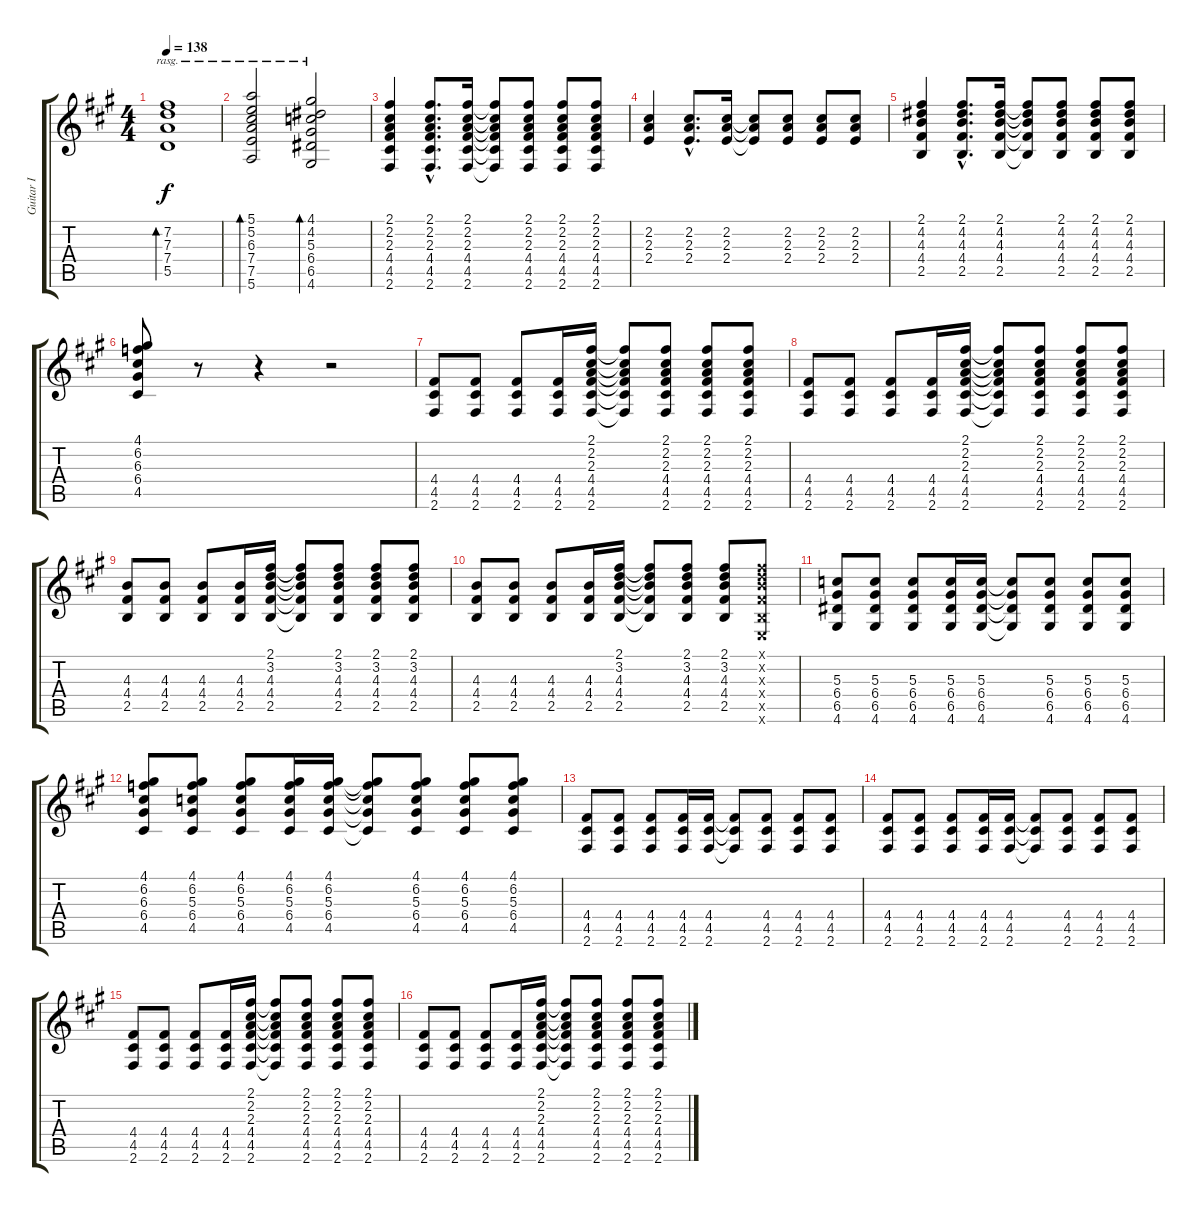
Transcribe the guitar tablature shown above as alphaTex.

\track ("Guitar I" "Guitar I") {instrument overdrivenguitar}
\staff {score tabs}
\tuning (E4 B3 G3 D3 A2 E2) {hide}
\ts (4 4)
\tempo 138
\clef g2
\ks a
(7.2 7.3 7.4 5.5).1{bd 240 rasg ii dy f} |
(5.1 5.2 6.3 7.4 7.5 5.6).2{bd 240 rasg ii} (4.1 4.2 5.3 6.4 6.5 4.6).2{bd 240 rasg ii} |
(2.1 2.2 2.3 4.4 4.5 2.6).4 (2.1{hac} 2.2{hac} 2.3{hac} 4.4{hac} 4.5{hac} 2.6{hac}).8{d} (2.1 2.2 2.3 4.4 4.5 2.6).16 (2.1{t} 2.2{t} 2.3{t} 4.4{t} 4.5{t} 2.6{t}).8 (2.1 2.2 2.3 4.4 4.5 2.6).8 (2.1 2.2 2.3 4.4 4.5 2.6).8 (2.1 2.2 2.3 4.4 4.5 2.6).8 |
(2.2 2.3 2.4).4 (2.2{hac} 2.3{hac} 2.4{hac}).8{d} (2.2 2.3 2.4).16 (2.2{t} 2.3{t} 2.4{t}).8 (2.2 2.3 2.4).8 (2.2 2.3 2.4).8 (2.2 2.3 2.4).8 |
(2.1 4.2 4.3 4.4 2.5).4 (2.1{hac} 4.2{hac} 4.3{hac} 4.4{hac} 2.5{hac}).8{d} (2.1 4.2 4.3 4.4 2.5).16 (2.1{t} 4.2{t} 4.3{t} 4.4{t} 2.5{t}).8 (2.1 4.2 4.3 4.4 2.5).8 (2.1 4.2 4.3 4.4 2.5).8 (2.1 4.2 4.3 4.4 2.5).8 |
(4.1 6.2 6.3 6.4 4.5).8 r.8 r.4 r.2 |
(4.4 4.5 2.6).8 (4.4 4.5 2.6).8 (4.4 4.5 2.6).8 (4.4 4.5 2.6).16 (2.1 2.2 2.3 4.4 4.5 2.6).16 (2.1{t} 2.2{t} 2.3{t} 4.4{t} 4.5{t} 2.6{t}).8 (2.1 2.2 2.3 4.4 4.5 2.6).8 (2.1 2.2 2.3 4.4 4.5 2.6).8 (2.1 2.2 2.3 4.4 4.5 2.6).8 |
(4.4 4.5 2.6).8 (4.4 4.5 2.6).8 (4.4 4.5 2.6).8 (4.4 4.5 2.6).16 (2.1 2.2 2.3 4.4 4.5 2.6).16 (2.1{t} 2.2{t} 2.3{t} 4.4{t} 4.5{t} 2.6{t}).8 (2.1 2.2 2.3 4.4 4.5 2.6).8 (2.1 2.2 2.3 4.4 4.5 2.6).8 (2.1 2.2 2.3 4.4 4.5 2.6).8 |
(4.3 4.4 2.5).8 (4.3 4.4 2.5).8 (4.3 4.4 2.5).8 (4.3 4.4 2.5).16 (2.1 3.2 4.3 4.4 2.5).16 (2.1{t} 3.2{t} 4.3{t} 4.4{t} 2.5{t}).8 (2.1 3.2 4.3 4.4 2.5).8 (2.1 3.2 4.3 4.4 2.5).8 (2.1 3.2 4.3 4.4 2.5).8 |
(4.3 4.4 2.5).8 (4.3 4.4 2.5).8 (4.3 4.4 2.5).8 (4.3 4.4 2.5).16 (2.1 3.2 4.3 4.4 2.5).16 (2.1{t} 3.2{t} 4.3{t} 4.4{t} 2.5{t}).8 (2.1 3.2 4.3 4.4 2.5).8 (2.1 3.2 4.3 4.4 2.5).8 (2.1{x} 3.2{x} 4.3{x} 4.4{x} 2.5{x} 0.6{x}).8 |
(5.3 6.4 6.5 4.6).8 (5.3 6.4 6.5 4.6).8 (5.3 6.4 6.5 4.6).8 (5.3 6.4 6.5 4.6).16 (5.3 6.4 6.5 4.6).16 (5.3{t} 6.4{t} 6.5{t} 4.6{t}).8 (5.3 6.4 6.5 4.6).8 (5.3 6.4 6.5 4.6).8 (5.3 6.4 6.5 4.6).8 |
(4.1 6.2 6.3 6.4 4.5).8 (4.1 6.2 5.3 6.4 4.5).8 (4.1 6.2 5.3 6.4 4.5).8 (4.1 6.2 5.3 6.4 4.5).16 (4.1 6.2 5.3 6.4 4.5).16 (4.1{t} 6.2{t} 5.3{t} 6.4{t} 4.5{t}).8 (4.1 6.2 5.3 6.4 4.5).8 (4.1 6.2 5.3 6.4 4.5).8 (4.1 6.2 5.3 6.4 4.5).8 |
(4.4 4.5 2.6).8 (4.4 4.5 2.6).8 (4.4 4.5 2.6).8 (4.4 4.5 2.6).16 (4.4 4.5 2.6).16 (4.4{t} 4.5{t} 2.6{t}).8 (4.4 4.5 2.6).8 (4.4 4.5 2.6).8 (4.4 4.5 2.6).8 |
(4.4 4.5 2.6).8 (4.4 4.5 2.6).8 (4.4 4.5 2.6).8 (4.4 4.5 2.6).16 (4.4 4.5 2.6).16 (4.4{t} 4.5{t} 2.6{t}).8 (4.4 4.5 2.6).8 (4.4 4.5 2.6).8 (4.4 4.5 2.6).8 |
(4.4 4.5 2.6).8 (4.4 4.5 2.6).8 (4.4 4.5 2.6).8 (4.4 4.5 2.6).16 (2.1 2.2 2.3 4.4 4.5 2.6).16 (2.1{t} 2.2{t} 2.3{t} 4.4{t} 4.5{t} 2.6{t}).8 (2.1 2.2 2.3 4.4 4.5 2.6).8 (2.1 2.2 2.3 4.4 4.5 2.6).8 (2.1 2.2 2.3 4.4 4.5 2.6).8 |
(4.4 4.5 2.6).8 (4.4 4.5 2.6).8 (4.4 4.5 2.6).8 (4.4 4.5 2.6).16 (2.1 2.2 2.3 4.4 4.5 2.6).16 (2.1{t} 2.2{t} 2.3{t} 4.4{t} 4.5{t} 2.6{t}).8 (2.1 2.2 2.3 4.4 4.5 2.6).8 (2.1 2.2 2.3 4.4 4.5 2.6).8 (2.1 2.2 2.3 4.4 4.5 2.6).8
